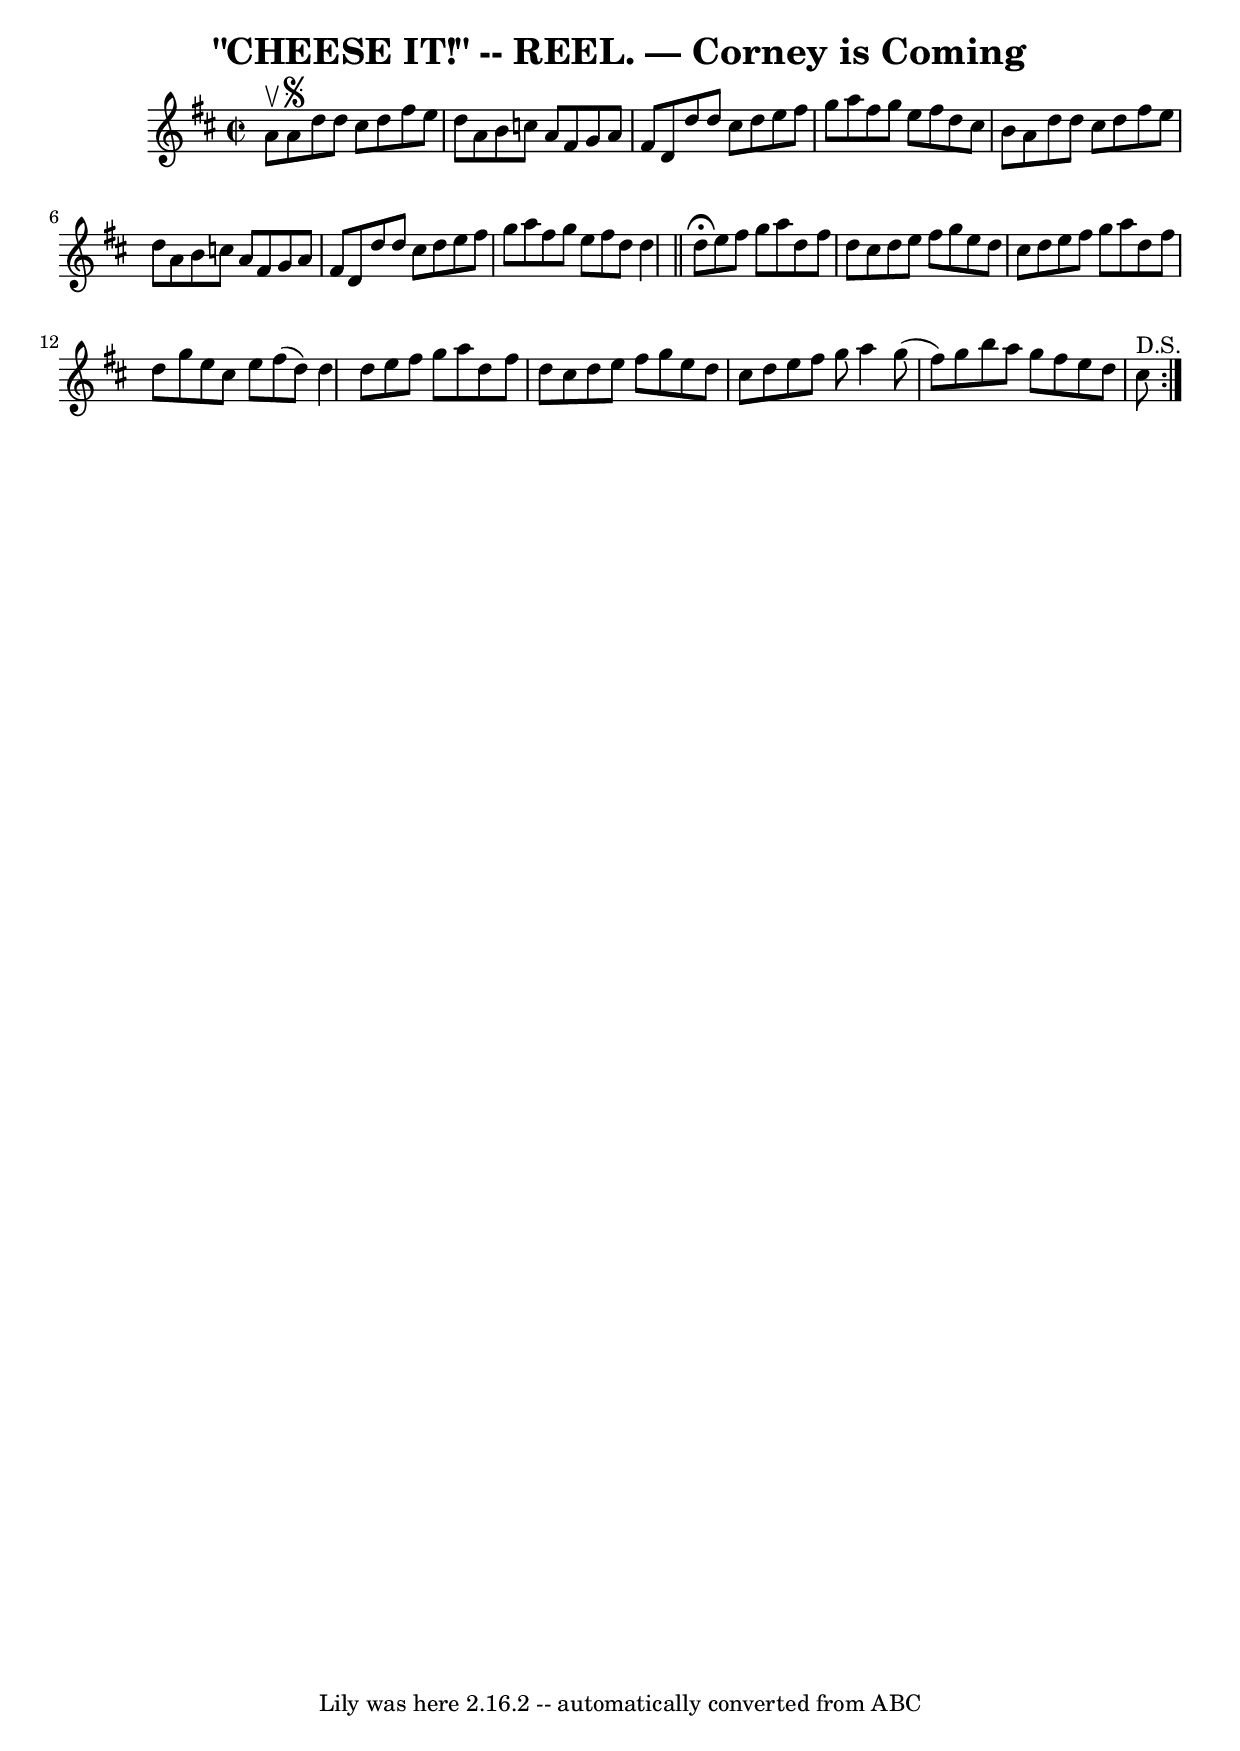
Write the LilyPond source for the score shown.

\version "2.7.40"
\include "Mammoth.ily"
\header {
	book = "Coles pg. 30.6"
	crossRefNumber = "14"
	footnotes = ""
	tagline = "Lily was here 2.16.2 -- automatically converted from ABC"
	title = "\"CHEESE IT!\" -- REEL. — Corney is Coming"
}
voicedefault =  {
\set Score.defaultBarType = "empty"

\override Staff.TimeSignature #'style = #'C
 \time 2/2 \key d \major a'8^\upbow   |
 a'8^\segno d''8 d''8  
 cis''8 d''8 fis''8 e''8 d''8  |
 a'8 b'8 c''8    
a'8 fis'8 g'8 a'8 fis'8  |
 d'8 d''8 d''8 cis''8   
 d''8 e''8 fis''8 g''8  |
 a''8 fis''8 g''8 e''8    
fis''8 d''8 cis''8 b'8  |
 a'8 d''8 d''8 cis''8    
d''8 fis''8 e''8 d''8  |
 a'8 b'8 c''8 a'8 fis'8   
 g'8 a'8 fis'8  |
 d'8 d''8 d''8 cis''8 d''8 e''8  
 fis''8 g''8  |
 a''8 fis''8 g''8 e''8 fis''8 d''8   
 d''4    \bar "||"     \repeat volta 2 { d''8^\fermata e''8 fis''8    
g''8 a''8 d''8 fis''8 d''8  |
 cis''8 d''8 e''8    
fis''8 g''8 e''8 d''8 cis''8  |
 d''8 e''8 fis''8    
g''8 a''8 d''8 fis''8 d''8  |
 g''8 e''8 cis''8    
e''8 fis''8 (d''8) d''4  |
 d''8 e''8 fis''8 g''8 
 a''8 d''8 fis''8 d''8  |
 cis''8 d''8 e''8 fis''8  
 g''8 e''8 d''8 cis''8  |
 d''8 e''8 fis''8 g''8    
a''4 g''8 (fis''8) |
 g''8 b''8 a''8 g''8 fis''8   
 e''8 d''8 cis''8^"D.S."   }   
}

\score{
    <<

	\context Staff="default"
	{
	    \voicedefault 
	}

    >>
	\layout {
	}
	\midi {}
}
